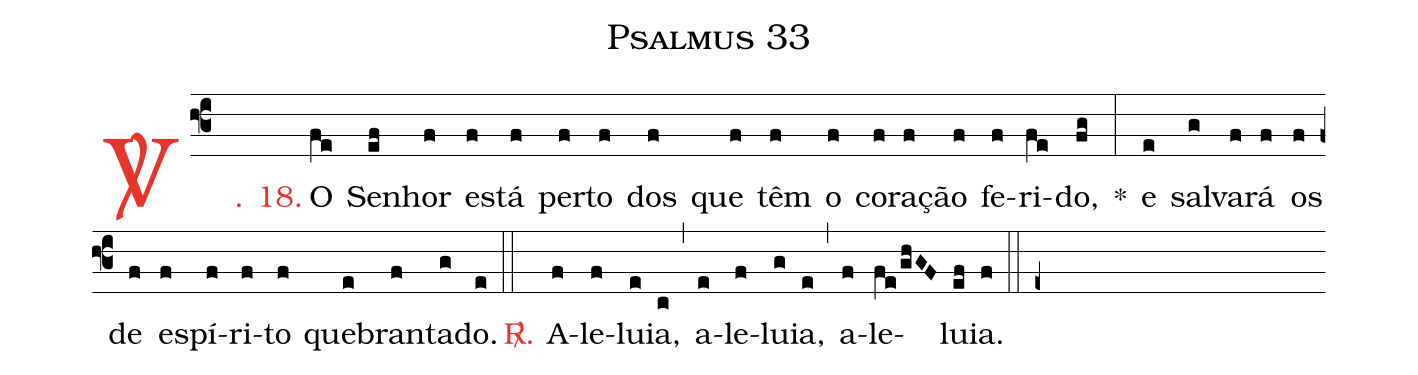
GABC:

name: Psalmus 33;
%%
(f3)

<c><sp>V/</sp>. 18.</c>() O(fe) Se(ef)nhor(f) es(f)tá(f) per(f)to(f) dos(f) que(f) têm(f) o(f) co(f)ra(f)ção(f) fe(f)ri(fe)do,(fg) *(:) e(e) sal(g)va(f)rá(f) os(f) de(f) es(f)pí(f)ri(f)to(f) que(e)bran(f)ta(g)do.(e)

(::)

<nlba><c><sp>R/</sp>.</c>() A</nlba>(f)le(f)lu(e)ia,(c) (,) a(e)le(f)lu(g)ia,(e) (,) a(f)le(fe/ghGF)lu(ef)ia.(f)

(::)

(e+)
